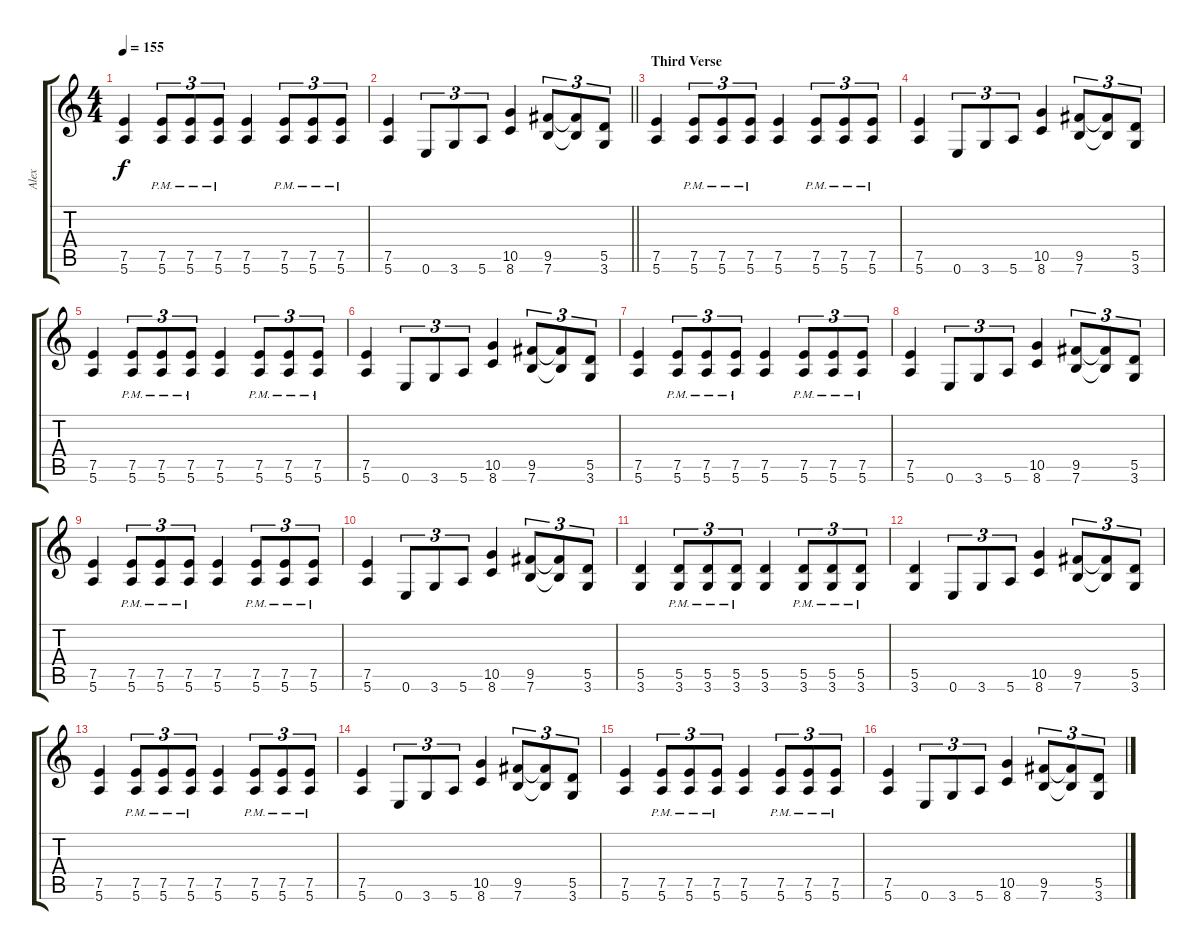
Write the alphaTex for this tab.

\track ("Alex" "Alex") {instrument overdrivenguitar}
\staff {score tabs}
\tuning (E4 B3 G3 D3 A2 E2) {hide}
\ts (4 4)
\tempo 155
\clef g2
\ks c
(7.5 5.6).4{dy f} (7.5{pm} 5.6{pm}).8{tu (3 2)} (7.5{pm} 5.6{pm}).8{tu (3 2)} (7.5{pm} 5.6{pm}).8{tu (3 2)} (7.5 5.6).4 (7.5{pm} 5.6{pm}).8{tu (3 2)} (7.5{pm} 5.6{pm}).8{tu (3 2)} (7.5{pm} 5.6{pm}).8{tu (3 2)} |
\barLineRight lightlight
(7.5 5.6).4 0.6.8{tu (3 2)} 3.6.8{tu (3 2)} 5.6.8{tu (3 2)} (10.5 8.6).4 (9.5 7.6).8{tu (3 2)} (9.5{t} 7.6{t}).8{tu (3 2)} (5.5 3.6).8{tu (3 2)} |
\section ("" "Third Verse")
(7.5 5.6).4 (7.5{pm} 5.6{pm}).8{tu (3 2)} (7.5{pm} 5.6{pm}).8{tu (3 2)} (7.5{pm} 5.6{pm}).8{tu (3 2)} (7.5 5.6).4 (7.5{pm} 5.6{pm}).8{tu (3 2)} (7.5{pm} 5.6{pm}).8{tu (3 2)} (7.5{pm} 5.6{pm}).8{tu (3 2)} |
(7.5 5.6).4 0.6.8{tu (3 2)} 3.6.8{tu (3 2)} 5.6.8{tu (3 2)} (10.5 8.6).4 (9.5 7.6).8{tu (3 2)} (9.5{t} 7.6{t}).8{tu (3 2)} (5.5 3.6).8{tu (3 2)} |
(7.5 5.6).4 (7.5{pm} 5.6{pm}).8{tu (3 2)} (7.5{pm} 5.6{pm}).8{tu (3 2)} (7.5{pm} 5.6{pm}).8{tu (3 2)} (7.5 5.6).4 (7.5{pm} 5.6{pm}).8{tu (3 2)} (7.5{pm} 5.6{pm}).8{tu (3 2)} (7.5{pm} 5.6{pm}).8{tu (3 2)} |
(7.5 5.6).4 0.6.8{tu (3 2)} 3.6.8{tu (3 2)} 5.6.8{tu (3 2)} (10.5 8.6).4 (9.5 7.6).8{tu (3 2)} (9.5{t} 7.6{t}).8{tu (3 2)} (5.5 3.6).8{tu (3 2)} |
(7.5 5.6).4 (7.5{pm} 5.6{pm}).8{tu (3 2)} (7.5{pm} 5.6{pm}).8{tu (3 2)} (7.5{pm} 5.6{pm}).8{tu (3 2)} (7.5 5.6).4 (7.5{pm} 5.6{pm}).8{tu (3 2)} (7.5{pm} 5.6{pm}).8{tu (3 2)} (7.5{pm} 5.6{pm}).8{tu (3 2)} |
(7.5 5.6).4 0.6.8{tu (3 2)} 3.6.8{tu (3 2)} 5.6.8{tu (3 2)} (10.5 8.6).4 (9.5 7.6).8{tu (3 2)} (9.5{t} 7.6{t}).8{tu (3 2)} (5.5 3.6).8{tu (3 2)} |
(7.5 5.6).4 (7.5{pm} 5.6{pm}).8{tu (3 2)} (7.5{pm} 5.6{pm}).8{tu (3 2)} (7.5{pm} 5.6{pm}).8{tu (3 2)} (7.5 5.6).4 (7.5{pm} 5.6{pm}).8{tu (3 2)} (7.5{pm} 5.6{pm}).8{tu (3 2)} (7.5{pm} 5.6{pm}).8{tu (3 2)} |
(7.5 5.6).4 0.6.8{tu (3 2)} 3.6.8{tu (3 2)} 5.6.8{tu (3 2)} (10.5 8.6).4 (9.5 7.6).8{tu (3 2)} (9.5{t} 7.6{t}).8{tu (3 2)} (5.5 3.6).8{tu (3 2)} |
(5.5 3.6).4 (5.5{pm} 3.6{pm}).8{tu (3 2)} (5.5{pm} 3.6{pm}).8{tu (3 2)} (5.5{pm} 3.6{pm}).8{tu (3 2)} (5.5 3.6).4 (5.5{pm} 3.6{pm}).8{tu (3 2)} (5.5{pm} 3.6{pm}).8{tu (3 2)} (5.5{pm} 3.6{pm}).8{tu (3 2)} |
(5.5 3.6).4 0.6.8{tu (3 2)} 3.6.8{tu (3 2)} 5.6.8{tu (3 2)} (10.5 8.6).4 (9.5 7.6).8{tu (3 2)} (9.5{t} 7.6{t}).8{tu (3 2)} (5.5 3.6).8{tu (3 2)} |
(7.5 5.6).4 (7.5{pm} 5.6{pm}).8{tu (3 2)} (7.5{pm} 5.6{pm}).8{tu (3 2)} (7.5{pm} 5.6{pm}).8{tu (3 2)} (7.5 5.6).4 (7.5{pm} 5.6{pm}).8{tu (3 2)} (7.5{pm} 5.6{pm}).8{tu (3 2)} (7.5{pm} 5.6{pm}).8{tu (3 2)} |
(7.5 5.6).4 0.6.8{tu (3 2)} 3.6.8{tu (3 2)} 5.6.8{tu (3 2)} (10.5 8.6).4 (9.5 7.6).8{tu (3 2)} (9.5{t} 7.6{t}).8{tu (3 2)} (5.5 3.6).8{tu (3 2)} |
(7.5 5.6).4 (7.5{pm} 5.6{pm}).8{tu (3 2)} (7.5{pm} 5.6{pm}).8{tu (3 2)} (7.5{pm} 5.6{pm}).8{tu (3 2)} (7.5 5.6).4 (7.5{pm} 5.6{pm}).8{tu (3 2)} (7.5{pm} 5.6{pm}).8{tu (3 2)} (7.5{pm} 5.6{pm}).8{tu (3 2)} |
(7.5 5.6).4 0.6.8{tu (3 2)} 3.6.8{tu (3 2)} 5.6.8{tu (3 2)} (10.5 8.6).4 (9.5 7.6).8{tu (3 2)} (9.5{t} 7.6{t}).8{tu (3 2)} (5.5 3.6).8{tu (3 2)}
